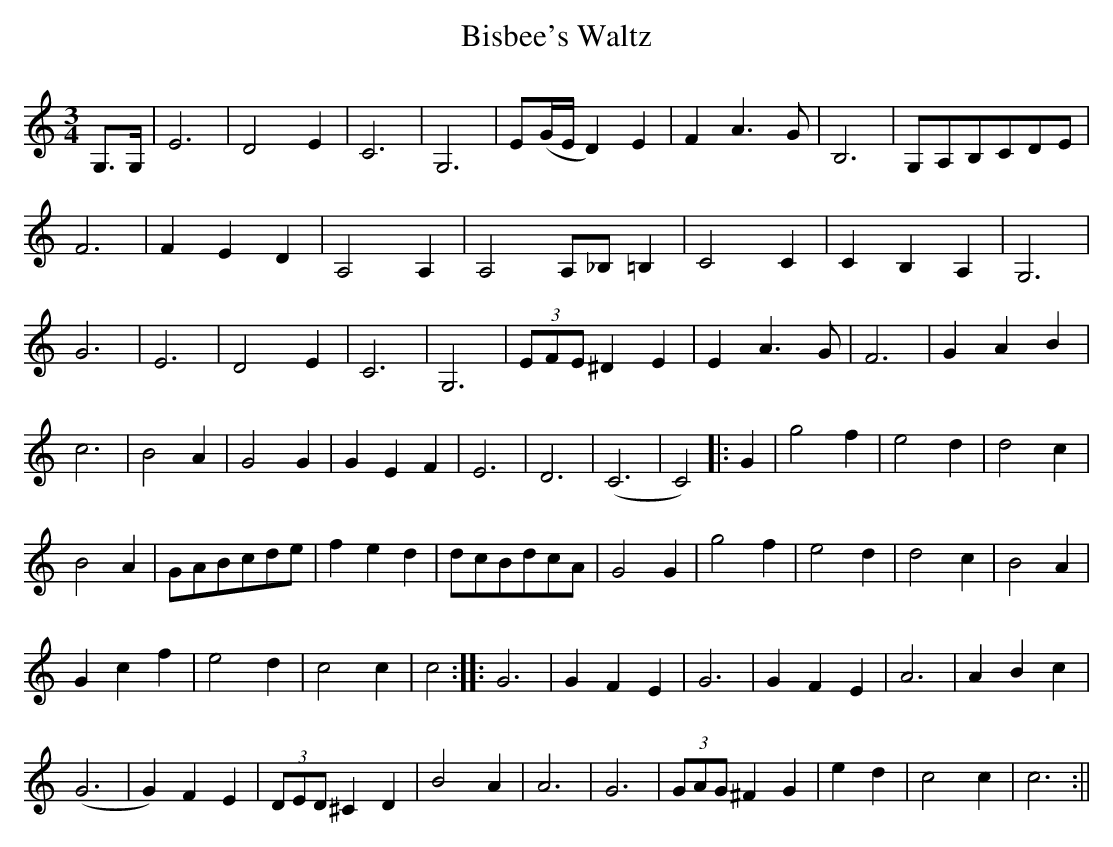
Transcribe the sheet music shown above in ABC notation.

X:1
T:Bisbee's Waltz
M:3/4
L:1/8
K:C
G,>G,|E6|D4E2|C6|G,6|E(G/E/ D2)E2|F2A3-G|B,6|G,A,B,CDE|
F6|F2E2D2|A,4A,2|A,4A,_B,=B,2|C4C2 |C2B,2A,2|G,6|
G6|E6|D4E2|C6|G,6|(3EFE ^D2E2|E2A3G|F6|G2A2B2|
c6|B4A2|G4G2|G2E2F2|E6|D6|(C6|C4)||:G2|g4f2|e4d2|d4c2|
B4A2|GABcde|f2e2d2|dcBdcA|G4G2|g4f2|e4d2|d4c2|B4A2|
G2c2f2|e4d2|c4c2|c4:||:G6|G2F2E2|G6|G2F2E2|A6|A2B2c2|
(G6|G2)F2E2|(3DED ^C2D2|B4A2|A6|G6|(3GAG ^F2G2|e2d2|c4c2|c6:||
